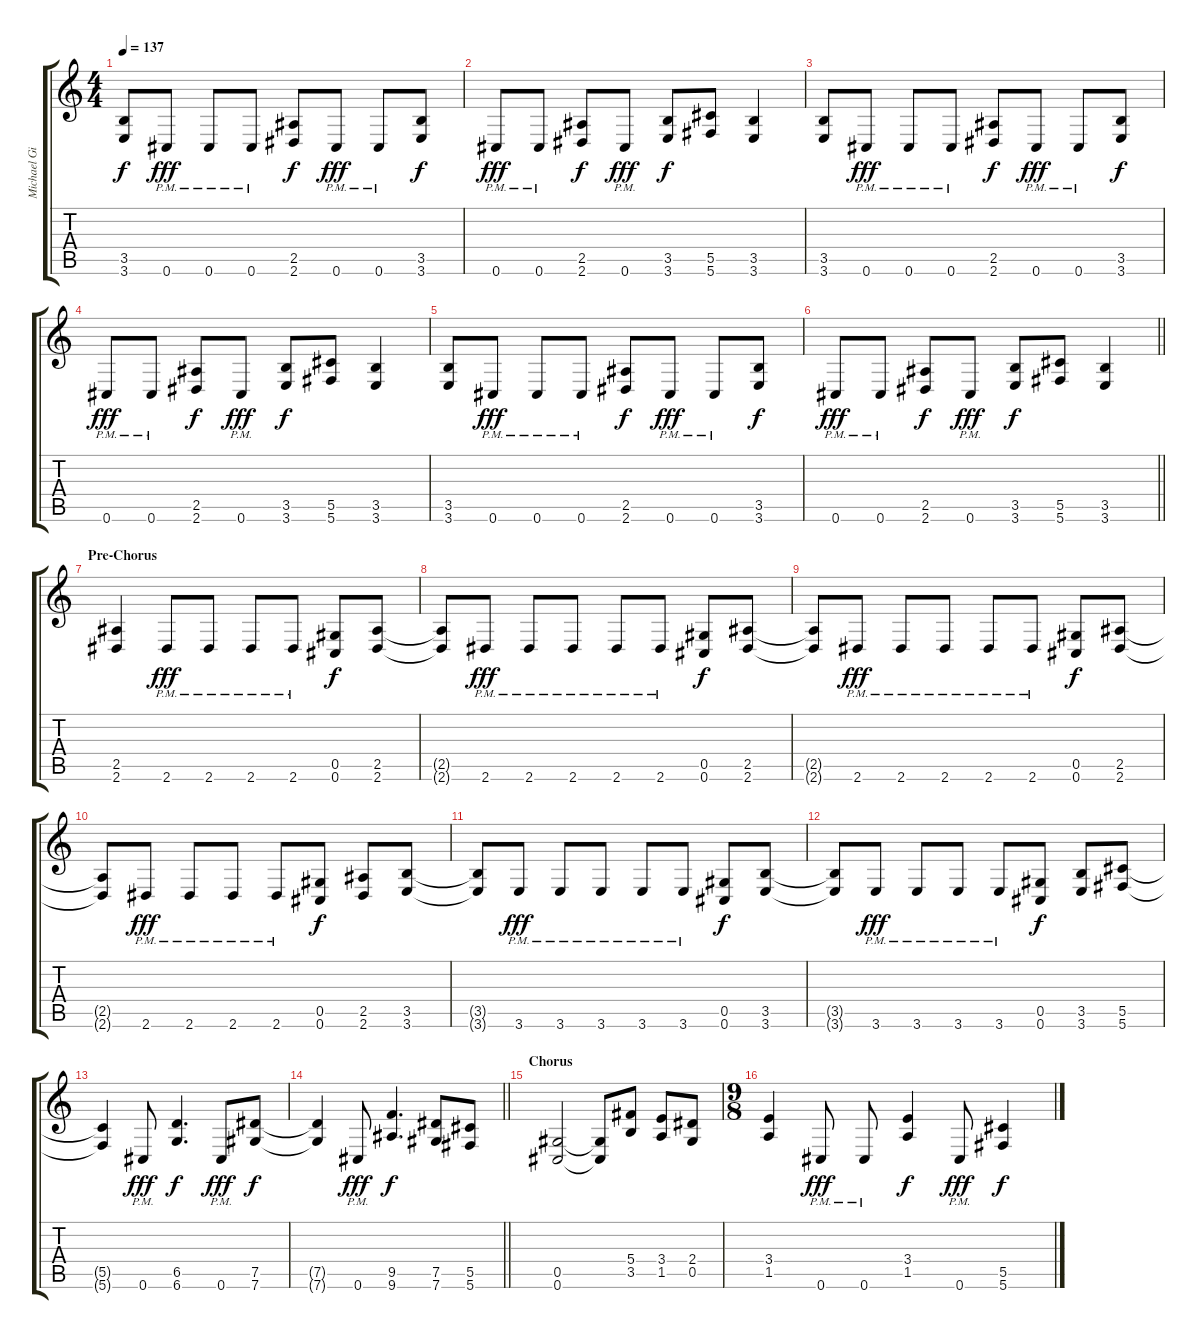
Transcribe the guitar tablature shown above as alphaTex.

\track ("Michael Gilbert" "Michael Gi") {instrument distortionguitar}
\staff {score tabs}
\tuning (Eb4 Bb3 Gb3 Db3 Ab2 Db2) {hide}
\ts (4 4)
\tempo 137
\clef g2
\ks c
(3.5 3.6).8{dy f} 0.6{pm}.8{dy fff} 0.6{pm}.8 0.6{pm}.8 (2.5 2.6).8{dy f} 0.6{pm}.8{dy fff} 0.6{pm}.8 (3.5 3.6).8{dy f} |
0.6{pm}.8{dy fff} 0.6{pm}.8 (2.5 2.6).8{dy f} 0.6{pm}.8{dy fff} (3.5 3.6).8{dy f} (5.5 5.6).8 (3.5 3.6).4 |
(3.5 3.6).8 0.6{pm}.8{dy fff} 0.6{pm}.8 0.6{pm}.8 (2.5 2.6).8{dy f} 0.6{pm}.8{dy fff} 0.6{pm}.8 (3.5 3.6).8{dy f} |
0.6{pm}.8{dy fff} 0.6{pm}.8 (2.5 2.6).8{dy f} 0.6{pm}.8{dy fff} (3.5 3.6).8{dy f} (5.5 5.6).8 (3.5 3.6).4 |
(3.5 3.6).8 0.6{pm}.8{dy fff} 0.6{pm}.8 0.6{pm}.8 (2.5 2.6).8{dy f} 0.6{pm}.8{dy fff} 0.6{pm}.8 (3.5 3.6).8{dy f} |
\barLineRight lightlight
0.6{pm}.8{dy fff} 0.6{pm}.8 (2.5 2.6).8{dy f} 0.6{pm}.8{dy fff} (3.5 3.6).8{dy f} (5.5 5.6).8 (3.5 3.6).4 |
\section ("" "Pre-Chorus")
(2.5 2.6).4 2.6{pm}.8{dy fff} 2.6{pm}.8 2.6{pm}.8 2.6{pm}.8 (0.5 0.6).8{dy f} (2.5 2.6).8 |
(2.5{t} 2.6{t}).8 2.6{pm}.8{dy fff} 2.6{pm}.8 2.6{pm}.8 2.6{pm}.8 2.6{pm}.8 (0.5 0.6).8{dy f} (2.5 2.6).8 |
(2.5{t} 2.6{t}).8 2.6{pm}.8{dy fff} 2.6{pm}.8 2.6{pm}.8 2.6{pm}.8 2.6{pm}.8 (0.5 0.6).8{dy f} (2.5 2.6).8 |
(2.5{t} 2.6{t}).8 2.6{pm}.8{dy fff} 2.6{pm}.8 2.6{pm}.8 2.6{pm}.8 (0.5 0.6).8{dy f} (2.5 2.6).8 (3.5 3.6).8 |
(3.5{t} 3.6{t}).8 3.6{pm}.8{dy fff} 3.6{pm}.8 3.6{pm}.8 3.6{pm}.8 3.6{pm}.8 (0.5 0.6).8{dy f} (3.5 3.6).8 |
(3.5{t} 3.6{t}).8 3.6{pm}.8{dy fff} 3.6{pm}.8 3.6{pm}.8 3.6{pm}.8 (0.5 0.6).8{dy f} (3.5 3.6).8 (5.5 5.6).8 |
(5.5{t} 5.6{t}).4 0.6{pm}.8{dy fff} (6.5 6.6).4{d dy f} 0.6{pm}.8{dy fff} (7.5 7.6).8{dy f} |
\barLineRight lightlight
(7.5{t} 7.6{t}).4 0.6{pm}.8{dy fff} (9.5 9.6).4{d dy f} (7.5 7.6).8 (5.5 5.6).8 |
\section ("" "Chorus")
(0.5 0.6).2 (0.5{t} 0.6{t}).8 (5.4 3.5).8 (3.4 1.5).8 (2.4 0.5).8 |
\ts (9 8)
(3.4 1.5).4 0.6{pm}.8{dy fff} 0.6{pm}.8 (3.4 1.5).4{dy f} 0.6{pm}.8{dy fff} (5.5 5.6).4{dy f}
